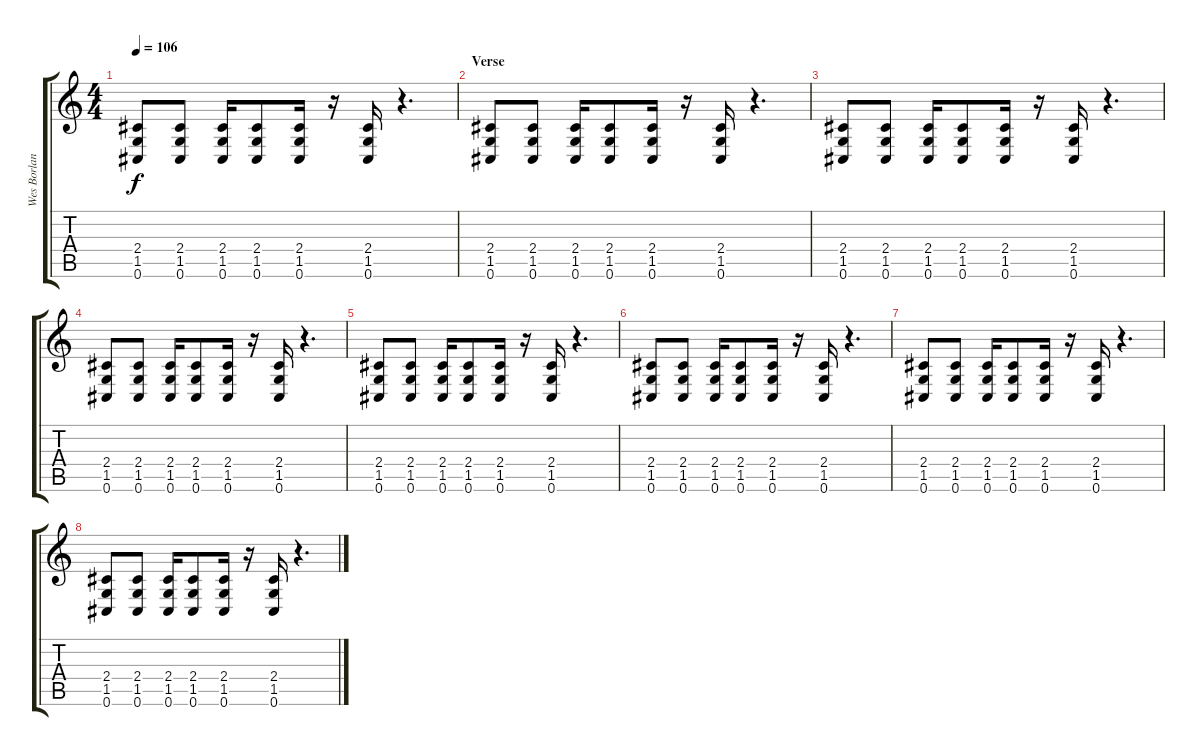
\track ("Wes Borland" "Wes Borlan") {instrument distortionguitar}
\staff {score tabs}
\tuning (Db4 Ab3 E3 B2 Gb2 Db2) {hide}
\ts (4 4)
\tempo 106
\clef g2
\ks c
(2.4 1.5 0.6).8{dy f} (2.4 1.5 0.6).8 (2.4 1.5 0.6).16 (2.4 1.5 0.6).8 (2.4 1.5 0.6).16 r.16 (2.4 1.5 0.6).16 r.4{d} |
\section ("" "Verse")
(2.4 1.5 0.6).8 (2.4 1.5 0.6).8 (2.4 1.5 0.6).16 (2.4 1.5 0.6).8 (2.4 1.5 0.6).16 r.16 (2.4 1.5 0.6).16 r.4{d} |
(2.4 1.5 0.6).8 (2.4 1.5 0.6).8 (2.4 1.5 0.6).16 (2.4 1.5 0.6).8 (2.4 1.5 0.6).16 r.16 (2.4 1.5 0.6).16 r.4{d} |
(2.4 1.5 0.6).8 (2.4 1.5 0.6).8 (2.4 1.5 0.6).16 (2.4 1.5 0.6).8 (2.4 1.5 0.6).16 r.16 (2.4 1.5 0.6).16 r.4{d} |
(2.4 1.5 0.6).8 (2.4 1.5 0.6).8 (2.4 1.5 0.6).16 (2.4 1.5 0.6).8 (2.4 1.5 0.6).16 r.16 (2.4 1.5 0.6).16 r.4{d} |
(2.4 1.5 0.6).8 (2.4 1.5 0.6).8 (2.4 1.5 0.6).16 (2.4 1.5 0.6).8 (2.4 1.5 0.6).16 r.16 (2.4 1.5 0.6).16 r.4{d} |
(2.4 1.5 0.6).8 (2.4 1.5 0.6).8 (2.4 1.5 0.6).16 (2.4 1.5 0.6).8 (2.4 1.5 0.6).16 r.16 (2.4 1.5 0.6).16 r.4{d} |
(2.4 1.5 0.6).8 (2.4 1.5 0.6).8 (2.4 1.5 0.6).16 (2.4 1.5 0.6).8 (2.4 1.5 0.6).16 r.16 (2.4 1.5 0.6).16 r.4{d}
